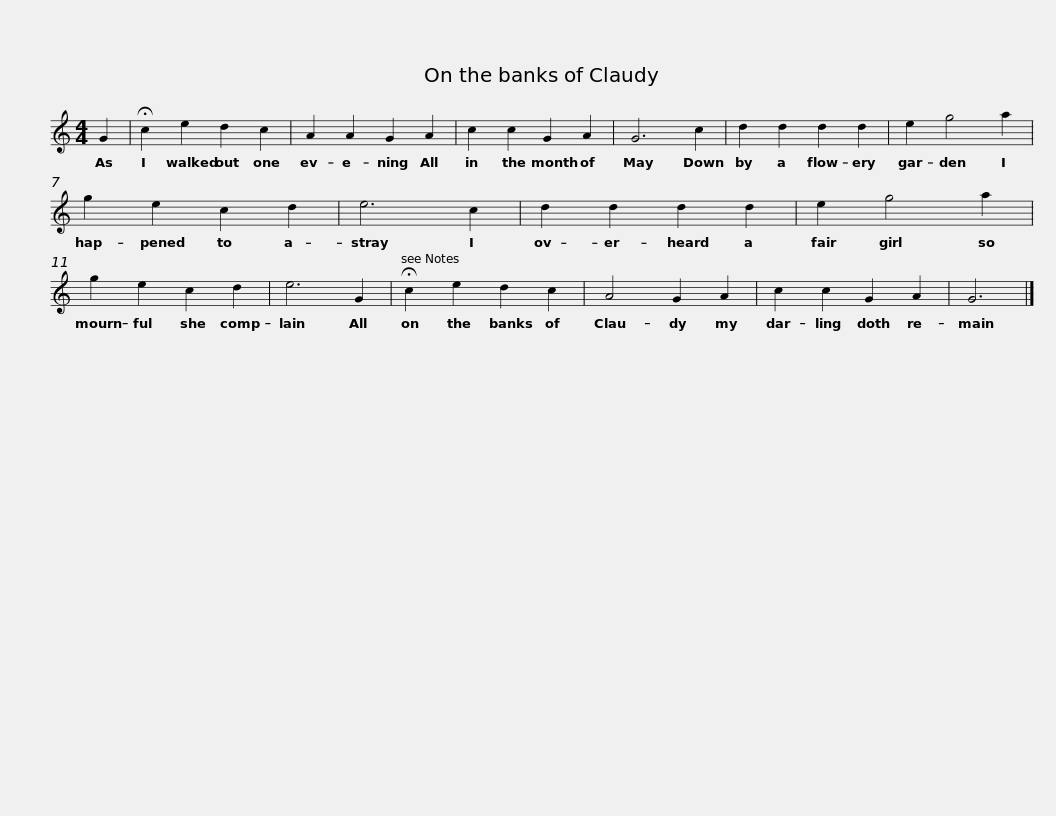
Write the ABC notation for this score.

X:1
L:1/8
M:4/4
I:linebreak $
K:C
V:1 treble
V:1
 G2 | !fermata!c2 e2 d2 c2 | A2 A2 G2 A2 | c2 c2 G2 A2 | G6 c2 | %5
 d2 d2 d2 d2 | e2 g4 a2 |$ g2 e2 c2 d2 | e6 c2 | d2 d2 d2 d2 | %10
 e2 g4 a2 | g2 e2 c2 d2 | e6 G2 | !fermata!c2 e2 d2 c2 |$ A4 G2 A2 | %15
 c2 c2 G2 A2 | G6 |] %17
